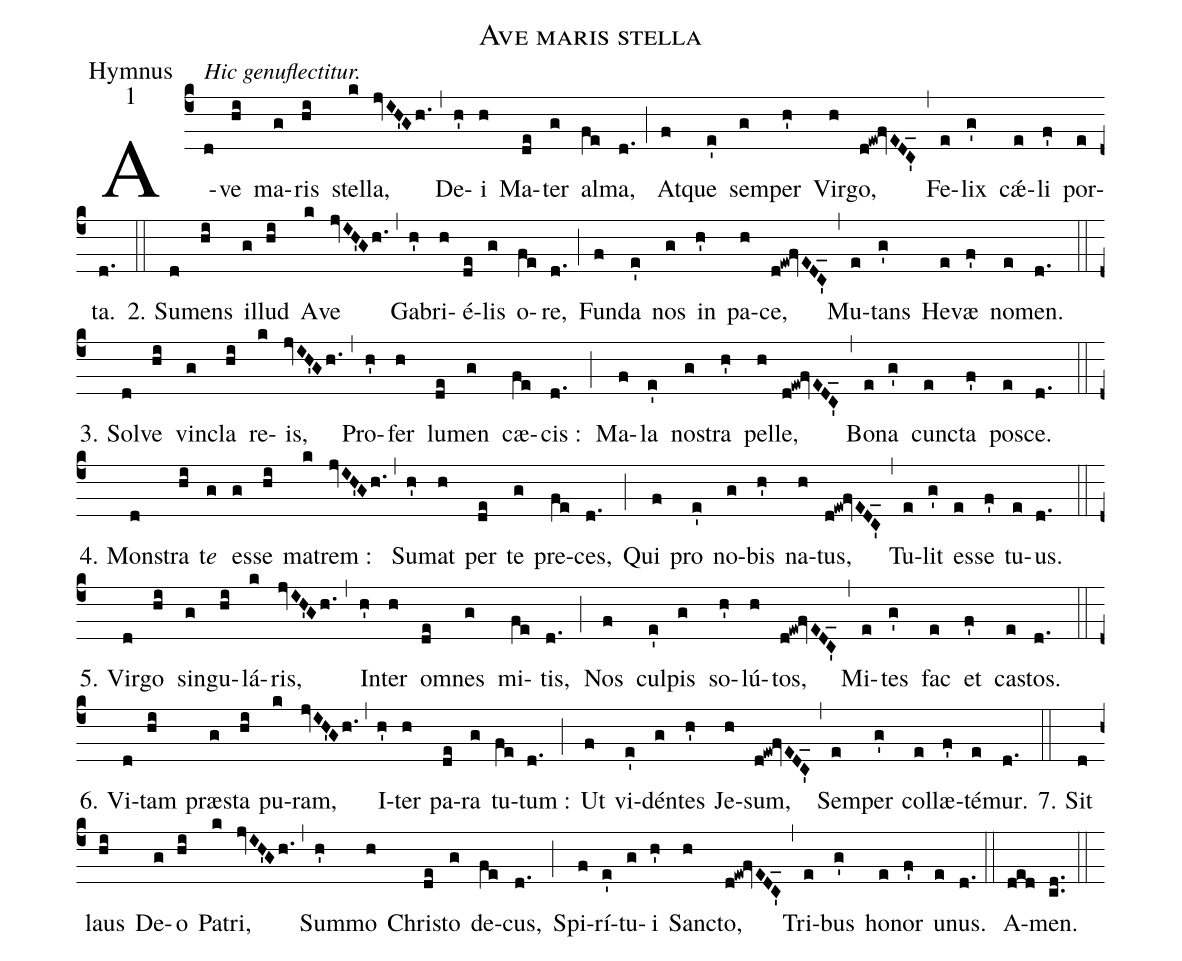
name:Ave maris stella;
office-part:Hymnus;
mode:1;
%%
(c4) A(d[alt:Hic genuflectitur.])ve(hi) ma(g)ris(hi) stel(k)la,(jvIH'Gh.) (,) De(h')i(h) Ma(de)ter(g) al(fe)ma,(d.) (;) At(f)que(e') sem(g)per(h') Vir(h)go,(d!ew!fvEDC'_) (,) Fe(e)lix(g') cǽ(e)li(f') por(e)ta.(d.) (::)
2. Su(d)mens(hi) il(g)lud(hi) <nlba>A(k)ve(jvIH'Gh.) </nlba>(,) Ga(h')bri(h)é(de)lis(g) o(fe)re,(d.) (;) Fun(f)da(e') nos(g) in(h') pa(h)ce,(d!ew!fvEDC'_) (,) Mu(e)tans(g') He(e)væ(f') no(e)men.(d.) (::)
3. Sol(d)ve(hi) vin(g)cla(hi) re(k)is,(jvIH'Gh.) (,) Pro(h')fer(h) lu(de)men(g) cæ(fe)cis :(d.) (;) Ma(f)la(e') no(g)stra(h') pel(h)le,(d!ew!fvEDC'_) (,) Bo(e)na(g') cun(e)cta(f') po(e)sce.(d.) (::)
4. Mon(d)stra(hi) t<i>e</i>(g) es(g)se(hi) ma(k)trem :(jvIH'Gh.) (,) Su(h')mat(h) per(de) te(g) pre(fe)ces,(d.) (;) Qui(f) pro(e') no(g)bis(h') na(h)tus,(d!ew!fvEDC'_) (,) Tu(e)lit(g') es(e)se(f') tu(e)us.(d.) (::)
5. Vir(d)go(hi) sin(g)gu(hi)lá(k)ris,(jvIH'Gh.) (,) In(h')ter(h) o(de)mnes(g) mi(fe)tis,(d.) (;) Nos(f) cul(e')pis(g) so(h')lú(h)tos,(d!ew!fvEDC'_) (,) Mi(e)tes(g') fac(e) et(f') ca(e)stos.(d.) (::)
6. Vi(d)tam(hi) præ(g)sta(hi) pu(k)ram,(jvIH'Gh.) (,) I(h')ter(h) pa(de)ra(g) tu(fe)tum :(d.) (;) Ut(f) vi(e')dén(g)tes(h') Je(h)sum,(d!ew!fvEDC'_) (,) Sem(e)per(g') col(e)læ(f')té(e)mur.(d.) (::)
7. Sit(d) laus(hi) De(g)o(hi) Pa(k)tri,(jvIH'Gh.) (,) Sum(h')mo(h) Chri(de)sto(g) de(fe)cus,(d.) (;) Spi(f)rí(e')tu(g)i(h') San(h)cto,(d!ew!fvEDC'_) (,) Tri(e)bus(g') ho(e)nor(f') u(e)nus.(d.) (::) A(ded)men.(cd..) (::)
